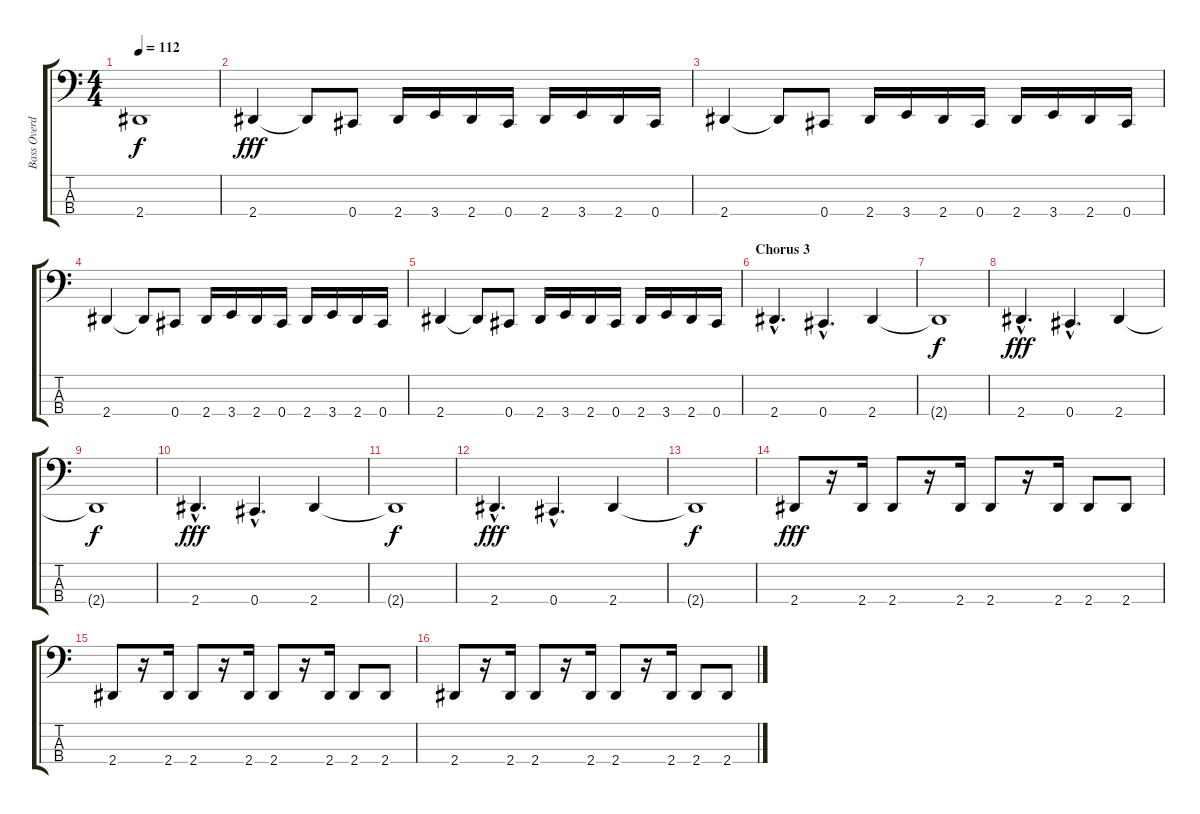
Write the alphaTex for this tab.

\track ("Bass Overdub" "Bass Overd") {instrument slapbass2}
\staff {score tabs}
\tuning (Gb2 Db2 Ab1 Db1) {hide}
\ts (4 4)
\tempo 112
\clef f4
\ks c
2.4{t}.1{dy f} |
2.4.4{dy fff} 2.4{t}.8 0.4.8 2.4.16 3.4.16 2.4.16 0.4.16 2.4.16 3.4.16 2.4.16 0.4.16 |
2.4.4 2.4{t}.8 0.4.8 2.4.16 3.4.16 2.4.16 0.4.16 2.4.16 3.4.16 2.4.16 0.4.16 |
2.4.4 2.4{t}.8 0.4.8 2.4.16 3.4.16 2.4.16 0.4.16 2.4.16 3.4.16 2.4.16 0.4.16 |
2.4.4 2.4{t}.8 0.4.8 2.4.16 3.4.16 2.4.16 0.4.16 2.4.16 3.4.16 2.4.16 0.4.16 |
\section ("" "Chorus 3")
2.4{hac}.4{d} 0.4{hac}.4{d} 2.4.4 |
2.4{t}.1{dy f} |
2.4{hac}.4{d dy fff} 0.4{hac}.4{d} 2.4.4 |
2.4{t}.1{dy f} |
2.4{hac}.4{d dy fff} 0.4{hac}.4{d} 2.4.4 |
2.4{t}.1{dy f} |
2.4{hac}.4{d dy fff} 0.4{hac}.4{d} 2.4.4 |
2.4{t}.1{dy f} |
2.4.8{dy fff} r.16 2.4.16 2.4.8 r.16 2.4.16 2.4.8 r.16 2.4.16 2.4.8 2.4.8 |
2.4.8 r.16 2.4.16 2.4.8 r.16 2.4.16 2.4.8 r.16 2.4.16 2.4.8 2.4.8 |
2.4.8 r.16 2.4.16 2.4.8 r.16 2.4.16 2.4.8 r.16 2.4.16 2.4.8 2.4.8
